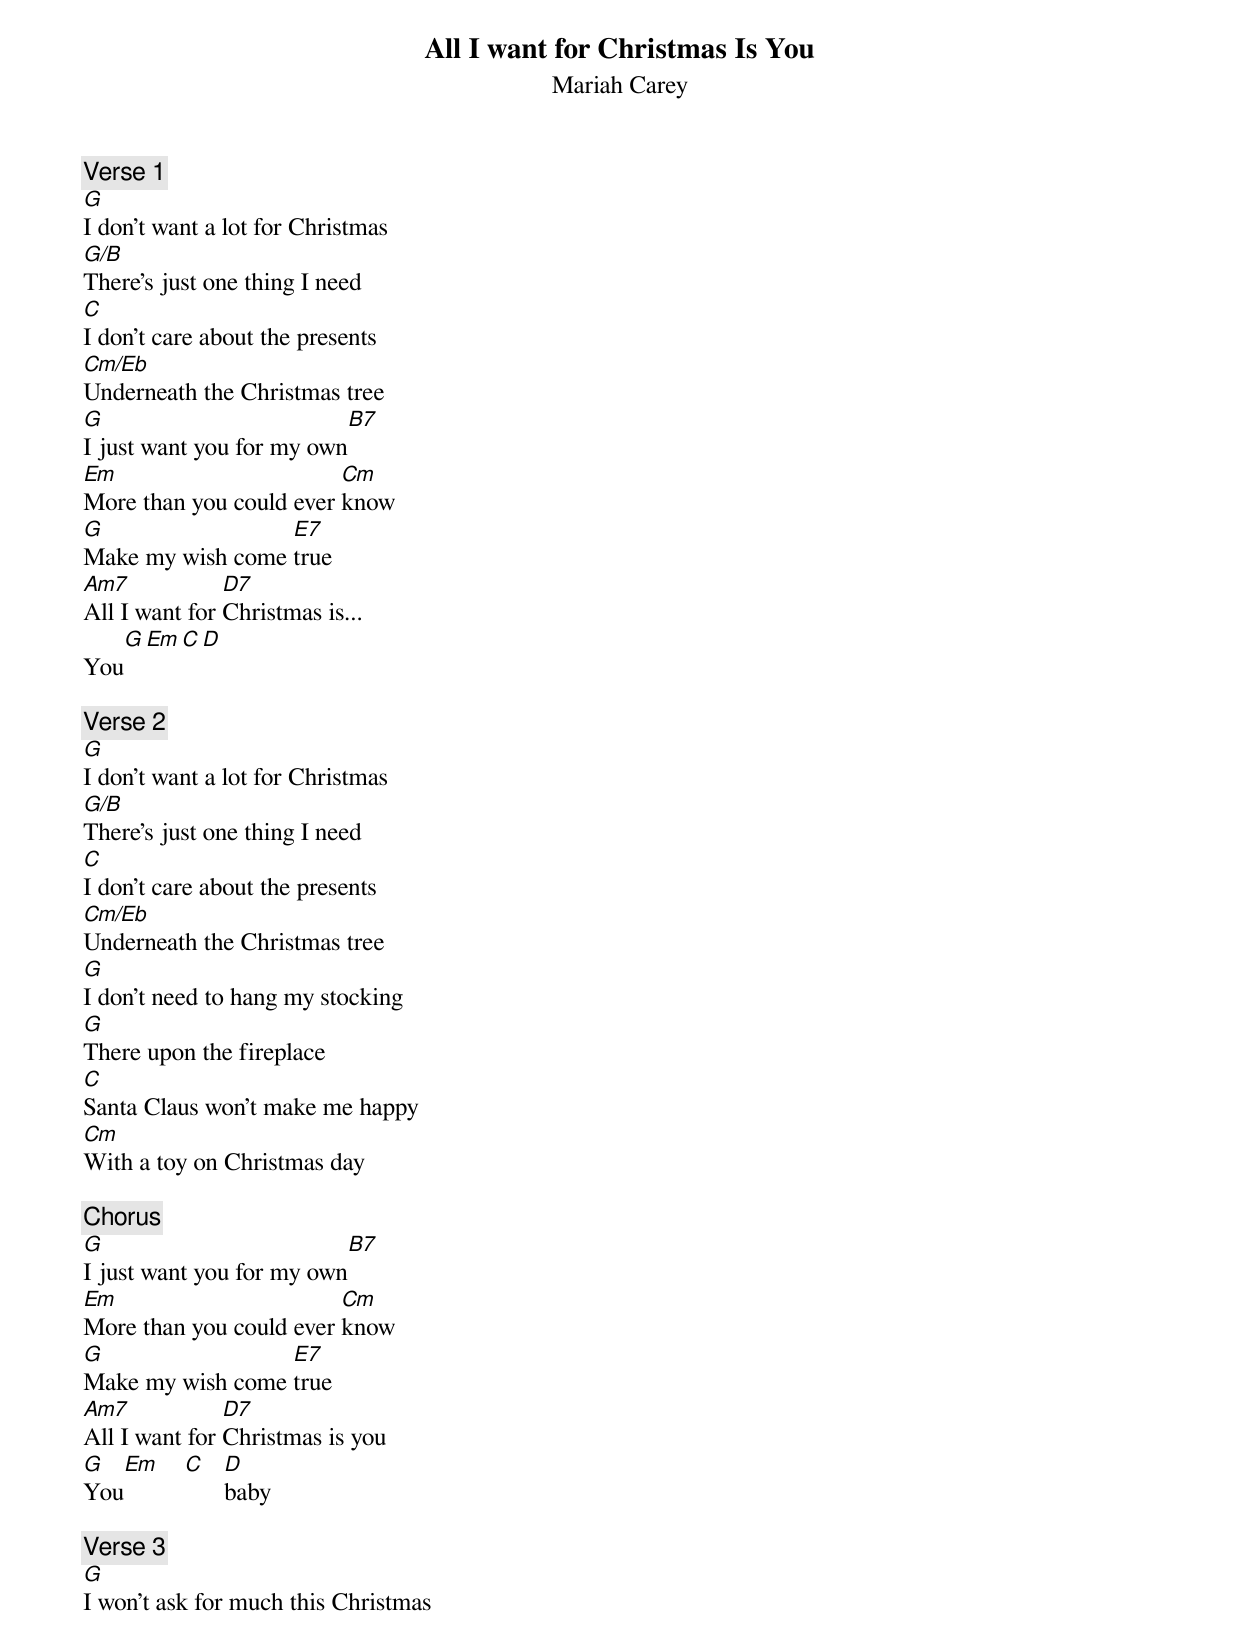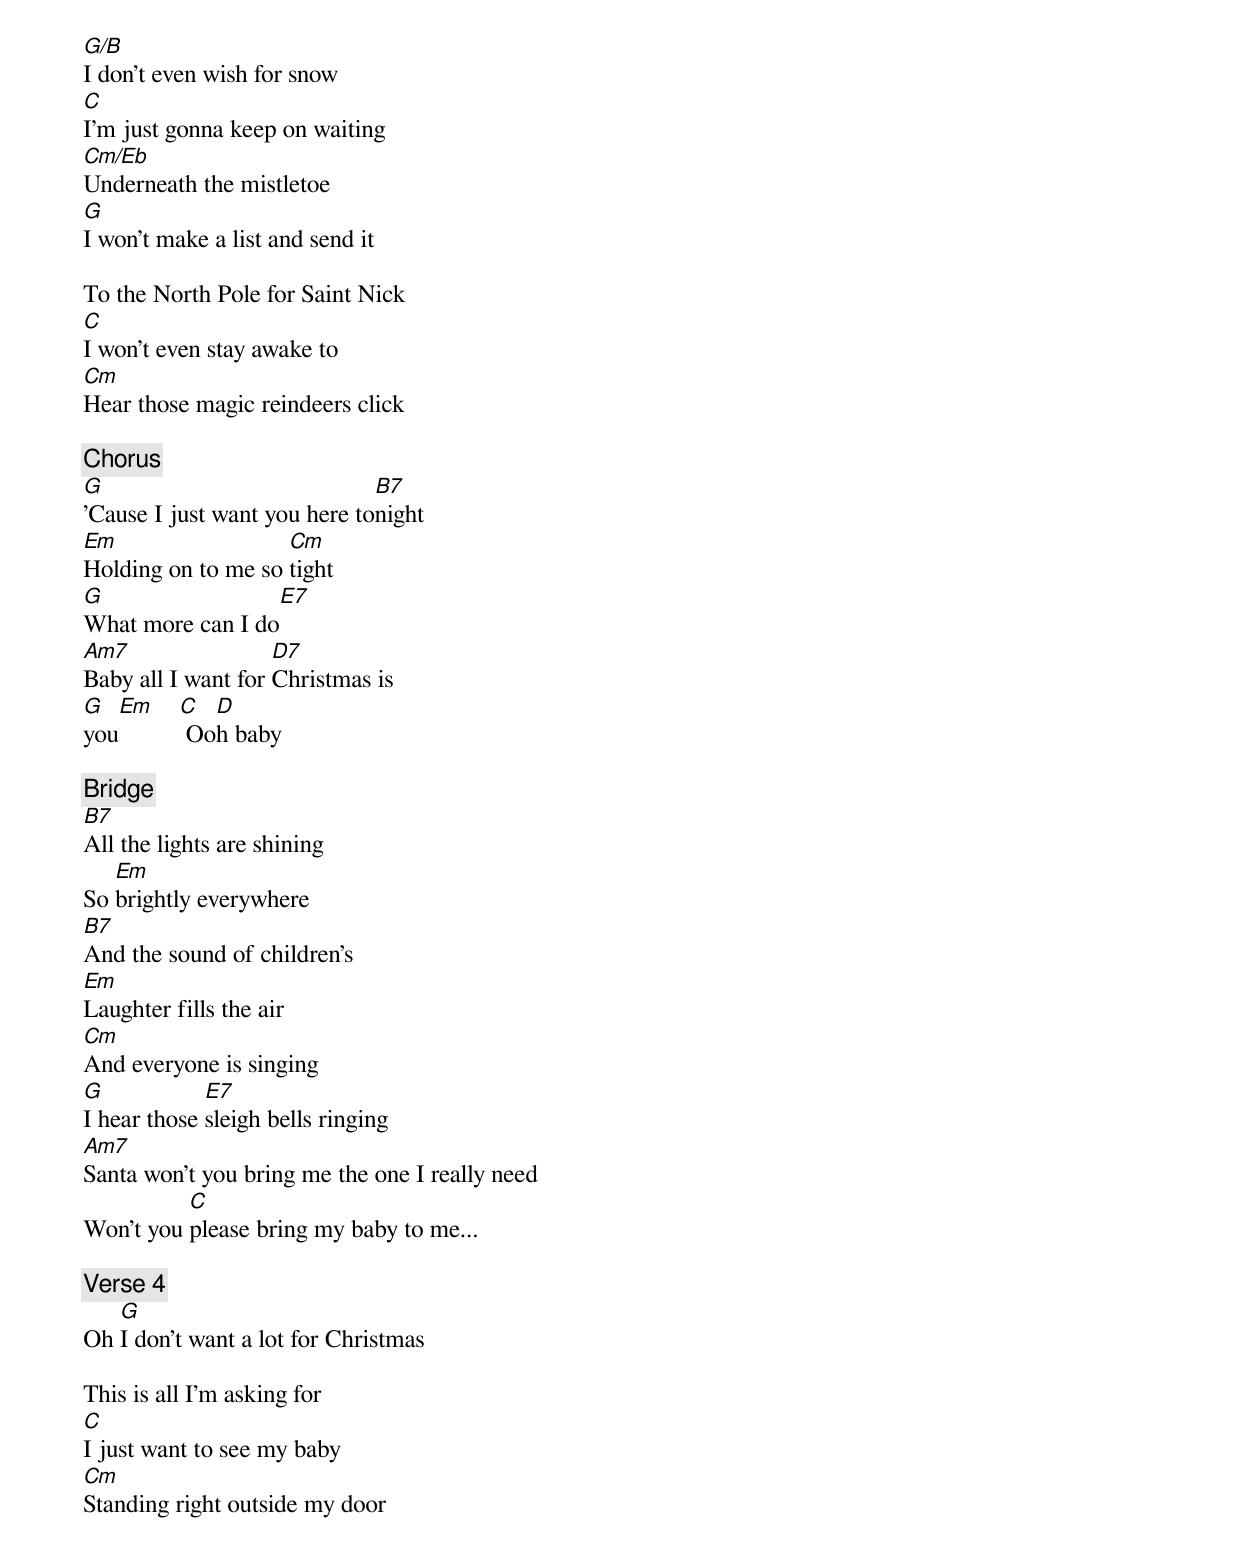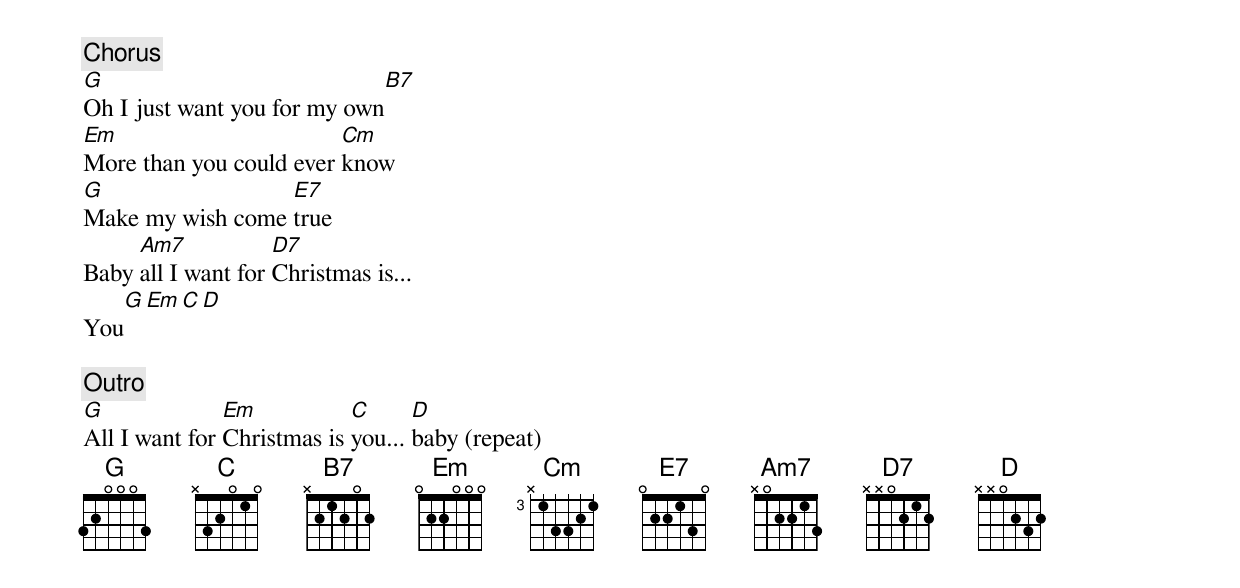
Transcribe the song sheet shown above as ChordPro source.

{t: All I want for Christmas Is You}
{st: Mariah Carey}

{c: Verse 1}
[G]I don't want a lot for Christmas
[G/B]There's just one thing I need
[C]I don't care about the presents
[Cm/Eb]Underneath the Christmas tree
[G]I just want you for my own[B7]
[Em]More than you could ever [Cm]know
[G]Make my wish come [E7]true
[Am7]All I want for [D7]Christmas is...
You[G][Em][C][D]

{c: Verse 2}
[G]I don't want a lot for Christmas
[G/B]There's just one thing I need
[C]I don't care about the presents
[Cm/Eb]Underneath the Christmas tree
[G]I don't need to hang my stocking
[G]There upon the fireplace
[C]Santa Claus won't make me happy
[Cm]With a toy on Christmas day

{c: Chorus}
[G]I just want you for my own[B7]
[Em]More than you could ever [Cm]know
[G]Make my wish come [E7]true
[Am7]All I want for [D7]Christmas is you
[G]You[Em]    [C]   [D]baby

{c: Verse 3}
[G]I won't ask for much this Christmas
[G/B]I don't even wish for snow
[C]I'm just gonna keep on waiting
[Cm/Eb]Underneath the mistletoe
[G]I won't make a list and send it

To the North Pole for Saint Nick
[C]I won't even stay awake to
[Cm]Hear those magic reindeers click

{c: Chorus}
[G]'Cause I just want you here to[B7]night
[Em]Holding on to me so [Cm]tight
[G]What more can I do[E7]
[Am7]Baby all I want for [D7]Christmas is
[G]you[Em]    [C] Oo[D]h baby

{c: Bridge}
[B7]All the lights are shining
So [Em]brightly everywhere
[B7]And the sound of children's
[Em]Laughter fills the air
[Cm]And everyone is singing
[G]I hear those [E7]sleigh bells ringing
[Am7]Santa won't you bring me the one I really need
Won't you [C]please bring my baby to me...

{c: Verse 4}
Oh [G]I don't want a lot for Christmas

This is all I'm asking for
[C]I just want to see my baby
[Cm]Standing right outside my door

{c: Chorus}
[G]Oh I just want you for my own[B7]
[Em]More than you could ever [Cm]know
[G]Make my wish come [E7]true
Baby [Am7]all I want for [D7]Christmas is...
You[G][Em][C][D]

{c: Outro}
[G]All I want for [Em]Christmas is [C]you... [D]baby (repeat)
